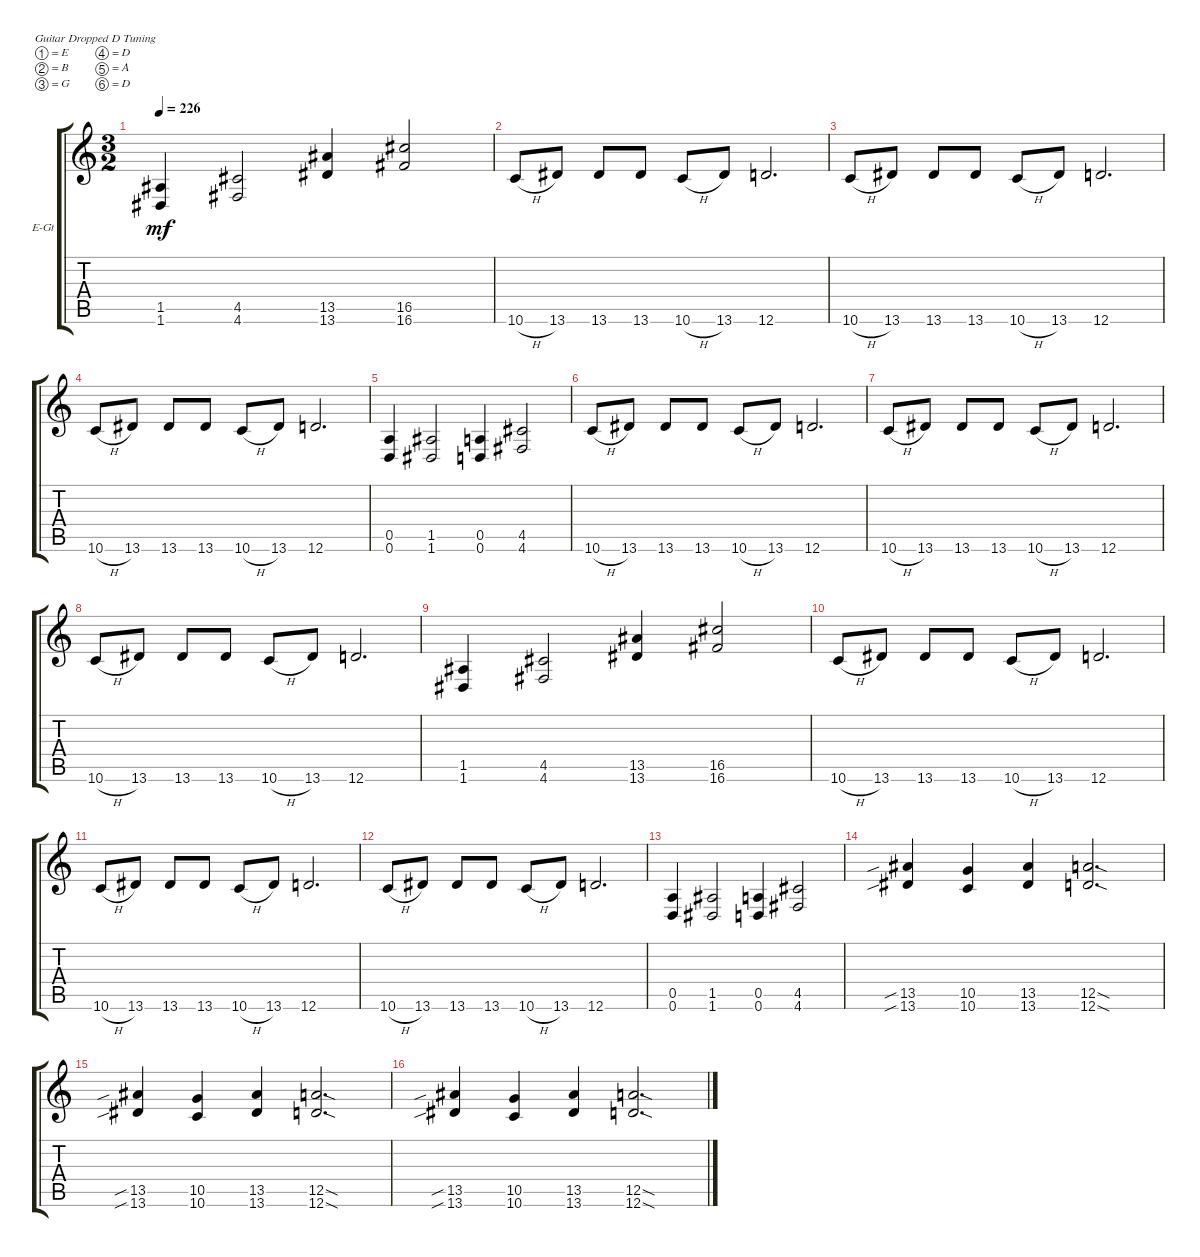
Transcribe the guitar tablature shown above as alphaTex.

\defaultSystemsLayout 4
\bracketExtendMode groupsimilarinstruments
\firstSystemTrackNameOrientation horizontal
\otherSystemsTrackNameOrientation horizontal
\track ("Electric Guitar" "E-Gt") {instrument distortionguitar}
\staff {score tabs}
\tuning (E4 B3 G3 D3 A2 D2)
\ts (3 2)
\tempo 226
\clef g2
\ks c
(1.5 1.6).4{dy mf} (4.6 4.5).2 (13.6 13.5).4 (16.5 16.6).2 |
10.6{h}.8 13.6.8 13.6.8 13.6.8 10.6{h}.8 13.6.8 12.6.2{d} |
10.6{h}.8 13.6.8 13.6.8 13.6.8 10.6{h}.8 13.6.8 12.6.2{d} |
10.6{h}.8 13.6.8 13.6.8 13.6.8 10.6{h}.8 13.6.8 12.6.2{d} |
(0.5 0.6).4 (1.6 1.5).2 (0.6 0.5).4 (4.5 4.6).2 |
10.6{h}.8 13.6.8 13.6.8 13.6.8 10.6{h}.8 13.6.8 12.6.2{d} |
10.6{h}.8 13.6.8 13.6.8 13.6.8 10.6{h}.8 13.6.8 12.6.2{d} |
10.6{h}.8 13.6.8 13.6.8 13.6.8 10.6{h}.8 13.6.8 12.6.2{d} |
(1.5 1.6).4 (4.6 4.5).2 (13.6 13.5).4 (16.5 16.6).2 |
10.6{h}.8 13.6.8 13.6.8 13.6.8 10.6{h}.8 13.6.8 12.6.2{d} |
10.6{h}.8 13.6.8 13.6.8 13.6.8 10.6{h}.8 13.6.8 12.6.2{d} |
10.6{h}.8 13.6.8 13.6.8 13.6.8 10.6{h}.8 13.6.8 12.6.2{d} |
(0.5 0.6).4 (1.6 1.5).2 (0.6 0.5).4 (4.5 4.6).2 |
(13.5{sib} 13.6{sib}).4 (10.6 10.5).4 (13.6 13.5).4 (12.5{sod} 12.6{sod}).2{d} |
(13.5{sib} 13.6{sib}).4 (10.6 10.5).4 (13.6 13.5).4 (12.5{sod} 12.6{sod}).2{d} |
(13.5{sib} 13.6{sib}).4 (10.6 10.5).4 (13.6 13.5).4 (12.5{sod} 12.6{sod}).2{d}
